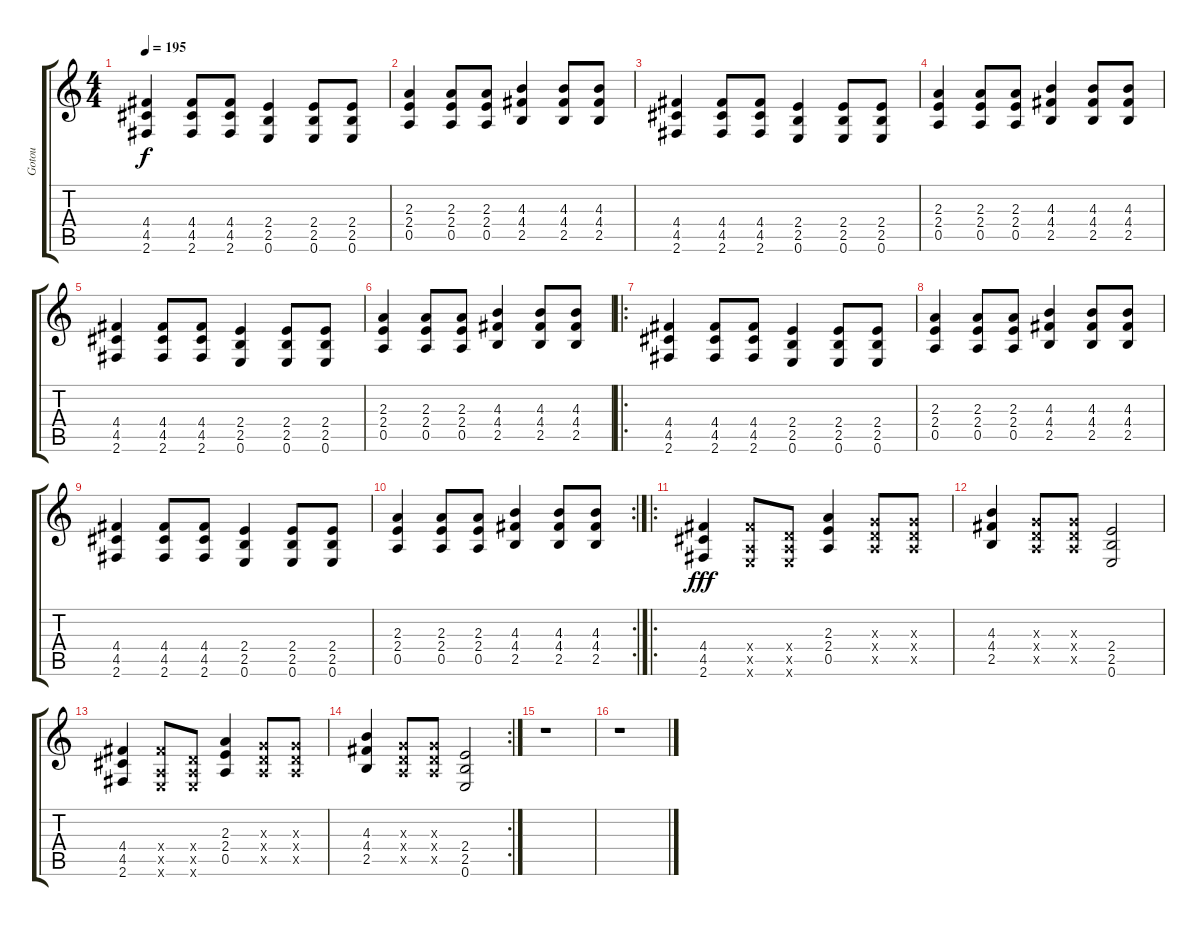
\track ("Gotou" "Gotou") {instrument overdrivenguitar}
\staff {score tabs}
\tuning (C4 B3 G3 D3 A2 E2) {hide}
\ts (4 4)
\tempo 195
\clef g2
\ks c
(4.4 4.5 2.6).4{dy f} (4.4 4.5 2.6).8 (4.4 4.5 2.6).8 (2.4 2.5 0.6).4 (2.4 2.5 0.6).8 (2.4 2.5 0.6).8 |
(2.3 2.4 0.5).4 (2.3 2.4 0.5).8 (2.3 2.4 0.5).8 (4.3 4.4 2.5).4 (4.3 4.4 2.5).8 (4.3 4.4 2.5).8 |
(4.4 4.5 2.6).4 (4.4 4.5 2.6).8 (4.4 4.5 2.6).8 (2.4 2.5 0.6).4 (2.4 2.5 0.6).8 (2.4 2.5 0.6).8 |
(2.3 2.4 0.5).4 (2.3 2.4 0.5).8 (2.3 2.4 0.5).8 (4.3 4.4 2.5).4 (4.3 4.4 2.5).8 (4.3 4.4 2.5).8 |
(4.4 4.5 2.6).4 (4.4 4.5 2.6).8 (4.4 4.5 2.6).8 (2.4 2.5 0.6).4 (2.4 2.5 0.6).8 (2.4 2.5 0.6).8 |
(2.3 2.4 0.5).4 (2.3 2.4 0.5).8 (2.3 2.4 0.5).8 (4.3 4.4 2.5).4 (4.3 4.4 2.5).8 (4.3 4.4 2.5).8 |
\ro
(4.4 4.5 2.6).4 (4.4 4.5 2.6).8 (4.4 4.5 2.6).8 (2.4 2.5 0.6).4 (2.4 2.5 0.6).8 (2.4 2.5 0.6).8 |
(2.3 2.4 0.5).4 (2.3 2.4 0.5).8 (2.3 2.4 0.5).8 (4.3 4.4 2.5).4 (4.3 4.4 2.5).8 (4.3 4.4 2.5).8 |
(4.4 4.5 2.6).4 (4.4 4.5 2.6).8 (4.4 4.5 2.6).8 (2.4 2.5 0.6).4 (2.4 2.5 0.6).8 (2.4 2.5 0.6).8 |
\rc 2
(2.3 2.4 0.5).4 (2.3 2.4 0.5).8 (2.3 2.4 0.5).8 (4.3 4.4 2.5).4 (4.3 4.4 2.5).8 (4.3 4.4 2.5).8 |
\ro
(4.4 4.5 2.6).4{dy fff} (4.4{x} 0.5{x} 0.6{x}).8 (0.4{x} 0.5{x} 0.6{x}).8 (2.3 2.4 0.5).4 (0.3{x} 0.4{x} 0.5{x}).8 (0.3{x} 0.4{x} 0.5{x}).8 |
(4.3 4.4 2.5).4 (0.3{x} 0.4{x} 0.5{x}).8 (0.3{x} 0.4{x} 0.5{x}).8 (2.4 2.5 0.6).2 |
(4.4 4.5 2.6).4 (4.4{x} 0.5{x} 0.6{x}).8 (0.4{x} 0.5{x} 0.6{x}).8 (2.3 2.4 0.5).4 (0.3{x} 0.4{x} 0.5{x}).8 (0.3{x} 0.4{x} 0.5{x}).8 |
\rc 2
(4.3 4.4 2.5).4 (0.3{x} 0.4{x} 0.5{x}).8 (0.3{x} 0.4{x} 0.5{x}).8 (2.4 2.5 0.6).2 |
r.1 |
r.1
